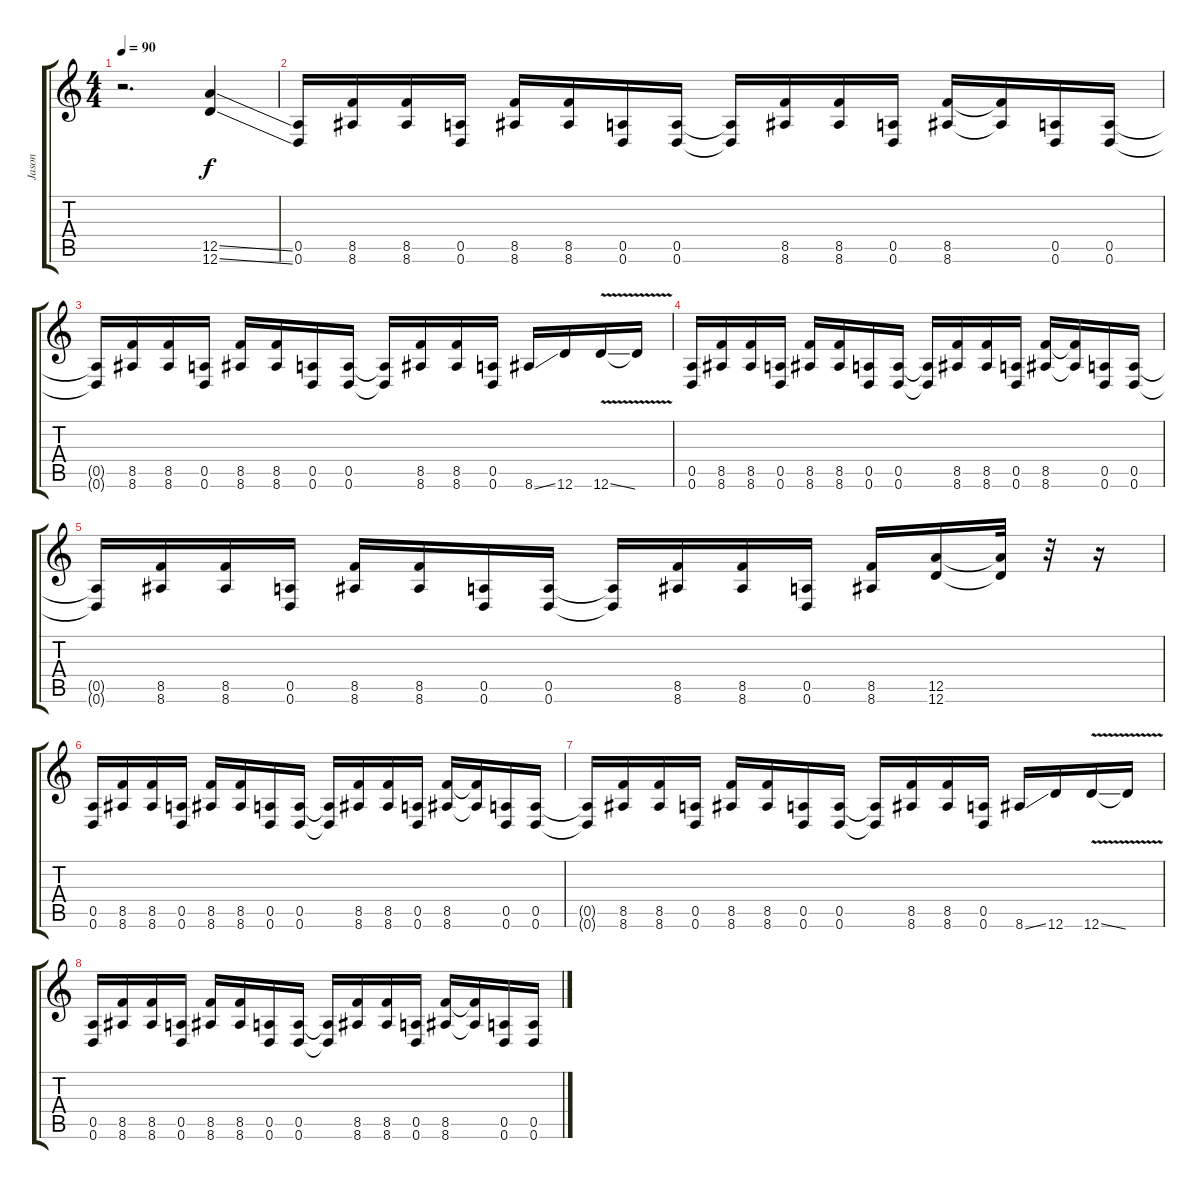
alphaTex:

\track ("Jason" "Jason") {instrument distortionguitar}
\staff {score tabs}
\tuning (E4 B3 G3 D3 A2 D2) {hide}
\ts (4 4)
\tempo 90
\clef g2
\ks c
r.2{d dy f instrument distortionguitar} (12.5{ss} 12.6{ss}).4 |
(0.5 0.6).16 (8.5 8.6).16 (8.5 8.6).16 (0.5 0.6).16 (8.5 8.6).16 (8.5 8.6).16 (0.5 0.6).16 (0.5 0.6).16 (0.5{t} 0.6{t}).16 (8.5 8.6).16 (8.5 8.6).16 (0.5 0.6).16 (8.5 8.6).16 (8.5{t} 8.6{t}).16 (0.5 0.6).16 (0.5 0.6).16 |
(0.5{t} 0.6{t}).16 (8.5 8.6).16 (8.5 8.6).16 (0.5 0.6).16 (8.5 8.6).16 (8.5 8.6).16 (0.5 0.6).16 (0.5 0.6).16 (0.5{t} 0.6{t}).16 (8.5 8.6).16 (8.5 8.6).16 (0.5 0.6).16 8.6{ss}.16 12.6.16 12.6{v ss}.16 12.6{t}.16 |
(0.5 0.6).16 (8.5 8.6).16 (8.5 8.6).16 (0.5 0.6).16 (8.5 8.6).16 (8.5 8.6).16 (0.5 0.6).16 (0.5 0.6).16 (0.5{t} 0.6{t}).16 (8.5 8.6).16 (8.5 8.6).16 (0.5 0.6).16 (8.5 8.6).16 (8.5{t} 8.6{t}).16 (0.5 0.6).16 (0.5 0.6).16 |
(0.5{t} 0.6{t}).16 (8.5 8.6).16 (8.5 8.6).16 (0.5 0.6).16 (8.5 8.6).16 (8.5 8.6).16 (0.5 0.6).16 (0.5 0.6).16 (0.5{t} 0.6{t}).16 (8.5 8.6).16 (8.5 8.6).16 (0.5 0.6).16 (8.5 8.6).16 (12.5 12.6).16 (12.5{t} 12.6{t}).32 r.32 r.16 |
(0.5 0.6).16 (8.5 8.6).16 (8.5 8.6).16 (0.5 0.6).16 (8.5 8.6).16 (8.5 8.6).16 (0.5 0.6).16 (0.5 0.6).16 (0.5{t} 0.6{t}).16 (8.5 8.6).16 (8.5 8.6).16 (0.5 0.6).16 (8.5 8.6).16 (8.5{t} 8.6{t}).16 (0.5 0.6).16 (0.5 0.6).16 |
(0.5{t} 0.6{t}).16 (8.5 8.6).16 (8.5 8.6).16 (0.5 0.6).16 (8.5 8.6).16 (8.5 8.6).16 (0.5 0.6).16 (0.5 0.6).16 (0.5{t} 0.6{t}).16 (8.5 8.6).16 (8.5 8.6).16 (0.5 0.6).16 8.6{ss}.16 12.6.16 12.6{v ss}.16 12.6{t}.16 |
(0.5 0.6).16 (8.5 8.6).16 (8.5 8.6).16 (0.5 0.6).16 (8.5 8.6).16 (8.5 8.6).16 (0.5 0.6).16 (0.5 0.6).16 (0.5{t} 0.6{t}).16 (8.5 8.6).16 (8.5 8.6).16 (0.5 0.6).16 (8.5 8.6).16 (8.5{t} 8.6{t}).16 (0.5 0.6).16 (0.5 0.6).16
